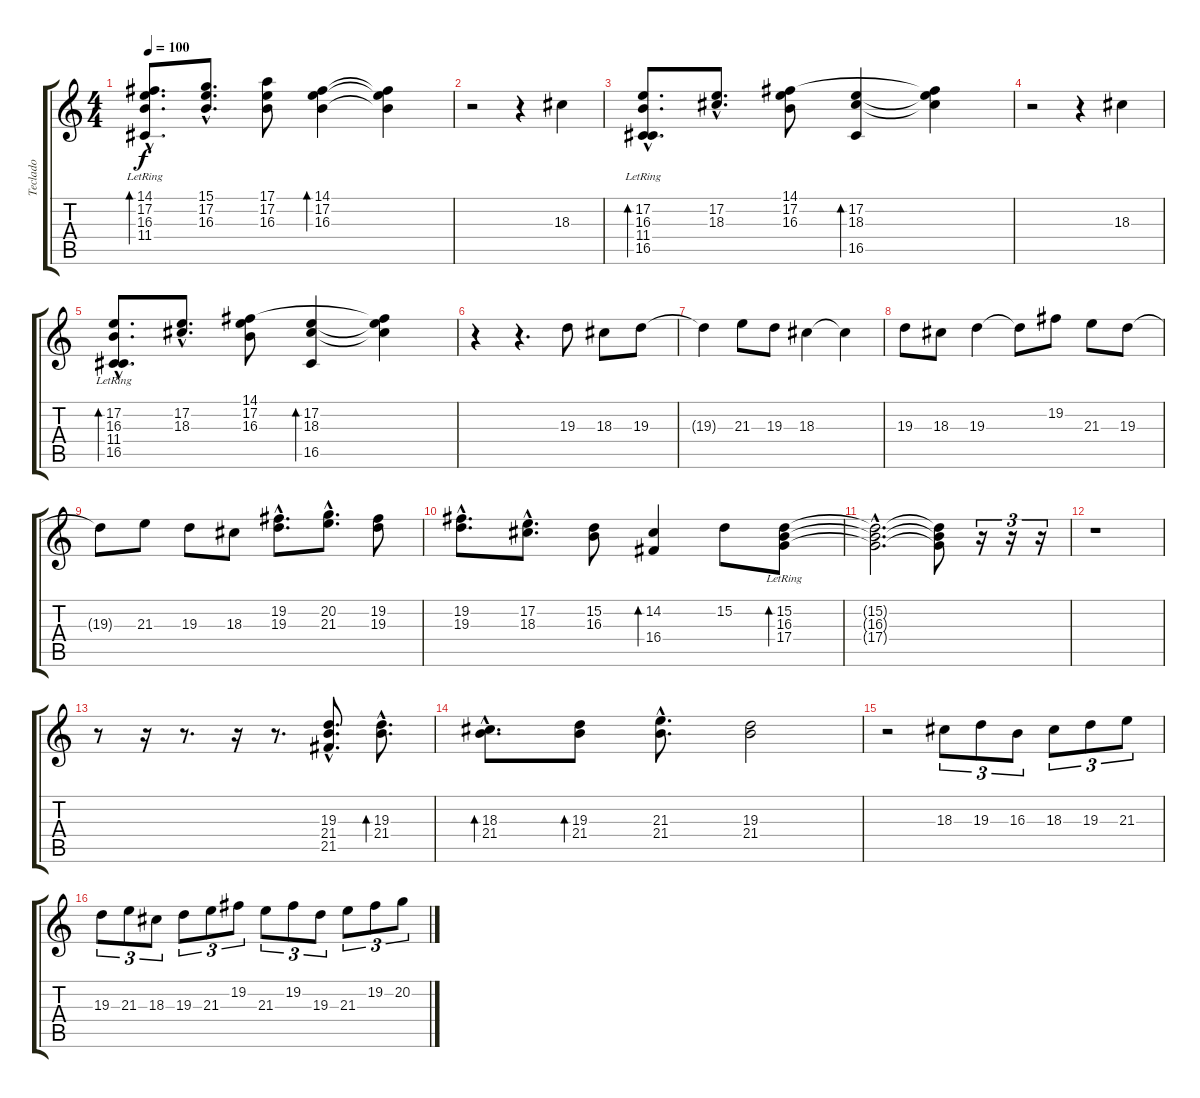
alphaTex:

\track ("Teclado" "Teclado") {instrument brightacousticpiano}
\staff {score tabs}
\tuning (E4 B3 G3 D3 A2 E2) {hide}
\ts (4 4)
\tempo 100
\clef g2
\ks c
(14.1{hac} 17.2{hac} 16.3{hac} 11.4{hac lr}).8{d bd 120 dy f} (15.1{hac} 17.2{hac} 16.3{hac}).8{d} (17.1 17.2 16.3).8 (14.1 17.2 16.3).4{bd 120} (14.1{t} 17.2{t} 16.3{t}).4 |
r.2 r.4 18.3.4 |
(17.2{hac} 16.3{hac} 11.4{hac lr} 16.5{hac}).8{d bd 120} (17.2{hac} 18.3{hac}).8{d} (14.1 17.2 16.3).8 (17.2 18.3 16.5).4{bd 120} (14.1{t} 17.2{t} 18.3{t}).4 |
r.2 r.4 18.3.4 |
(17.2{hac} 16.3{hac} 11.4{hac lr} 16.5{hac}).8{d bd 120} (17.2{hac} 18.3{hac}).8{d} (14.1 17.2 16.3).8 (17.2 18.3 16.5).4{bd 120} (14.1{t} 17.2{t} 18.3{t}).4 |
r.4 r.4{d} 19.3.8 18.3.8 19.3.8 |
19.3{t}.4 21.3.8 19.3.8 18.3.4 18.3{t}.4 |
19.3.8 18.3.8 19.3.4 19.3{t}.8 19.2.8 21.3.8 19.3.8 |
19.3{t}.8 21.3.8 19.3.8 18.3.8 (19.2{hac} 19.3{hac}).8{d} (20.2{hac} 21.3{hac}).8{d} (19.2 19.3).8 |
(19.2{hac} 19.3{hac}).8{d} (17.2{hac} 18.3{hac}).8{d} (15.2 16.3).8 (14.2 16.4).4{bd 60} 15.2.8 (15.2{lr} 16.3{lr} 17.4{lr}).8{bd 60} |
(15.2{hac t} 16.3{hac t} 17.4{hac t}).2{d} (15.2{t} 16.3{t} 17.4{t}).8 r.16{tu (3 2)} r.16{tu (3 2)} r.16{tu (3 2)} |
r.1 |
r.8 r.16 r.8{d} r.16 r.8{d} (19.3{hac} 21.4{hac} 21.5{hac}).8{d} (19.3{hac} 21.4{hac}).8{d bd 120} |
(18.3{hac} 21.4{hac}).8{d bd 240} (19.3 21.4).8{bd 120} (21.3{hac} 21.4{hac}).8{d} (19.3 21.4).2 |
r.2 18.3.8{tu (3 2)} 19.3.8{tu (3 2)} 16.3.8{tu (3 2)} 18.3.8{tu (3 2)} 19.3.8{tu (3 2)} 21.3.8{tu (3 2)} |
19.3.8{tu (3 2)} 21.3.8{tu (3 2)} 18.3.8{tu (3 2)} 19.3.8{tu (3 2)} 21.3.8{tu (3 2)} 19.2.8{tu (3 2)} 21.3.8{tu (3 2)} 19.2.8{tu (3 2)} 19.3.8{tu (3 2)} 21.3.8{tu (3 2)} 19.2.8{tu (3 2)} 20.2.8{tu (3 2)}
